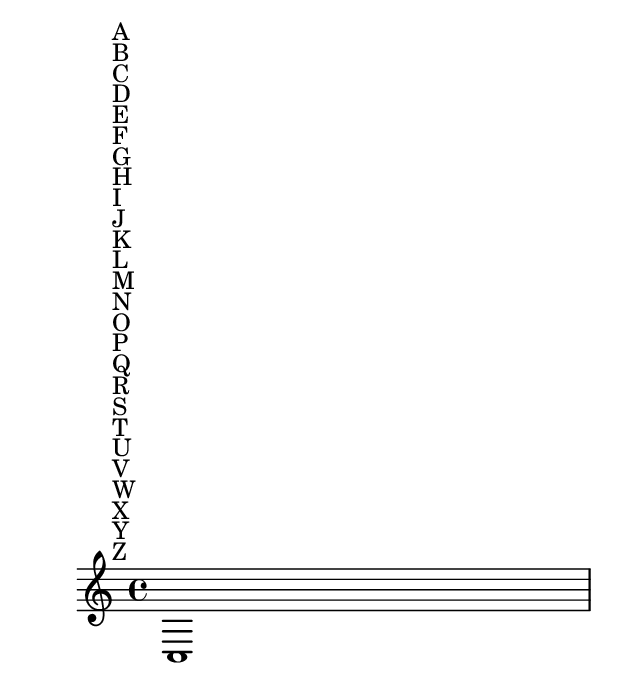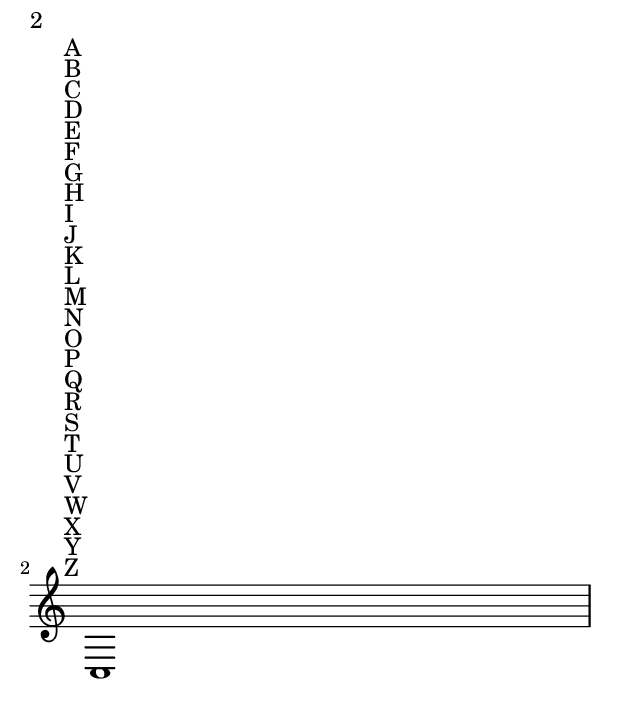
%% Generated by lilypond-book
%% Options: [exampleindent=10.16\mm,indent=0\mm,line-width=160\mm,paper-height=845.047\pt,paper-width=597.508\pt,papersize='(cons (* 597.508 pt) (* 845.047 pt))]
\include "lilypond-book-preamble.ly"


% ****************************************************************
% Start cut-&-pastable-section
% ****************************************************************

#(ly:set-option 'eps-box-padding 3.000000)



\paper {
  #(set-paper-size '(cons (* 597.508 pt) (* 845.047 pt)))
  indent = 0\mm
  line-width = 160\mm
  % offset the left padding, also add 1mm as lilypond creates cropped
  % images with a little space on the right
  line-width = #(- line-width (* mm  3.000000) (* mm 1))
}

\layout {
  
}




% ****************************************************************
% ly snippet:
% ****************************************************************
\sourcefilename "/lilypond-2.25.15/input/regression/page-breaking-marks.ly"
\sourcefileline 0
\version "2.23.14"

\header {
  texidoc = "The height of marks is taken into account during page
breaking."
}

#(set-default-paper-size "a6")

\book {
  \repeat unfold 2
  { \textMark \markup \column {A B C D E F G H I J K L M N O P Q R S T U V W X Y Z} c1 \break }
}



% ****************************************************************
% end ly snippet
% ****************************************************************
